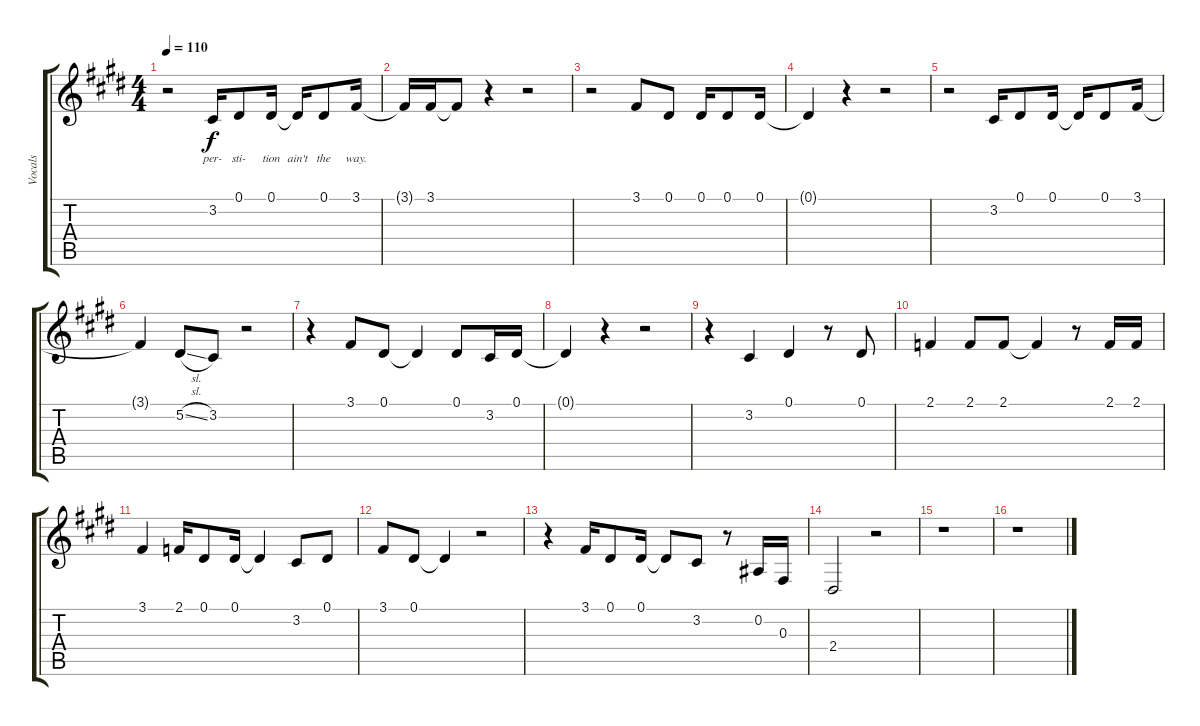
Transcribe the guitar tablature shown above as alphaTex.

\track ("Vocals" "Vocals") {instrument frenchhorn}
\staff {score tabs}
\tuning (Eb4 Bb3 Gb3 Db3 Ab2 Eb2) {hide}
\ts (4 4)
\tempo 110
\clef g2
\ks e
r.2{dy f} 3.2.16{lyrics (0 "per-") lyrics (1 "") lyrics (2 "") lyrics (3 "") lyrics (4 "")} 0.1.8{lyrics (0 "sti-") lyrics (1 "") lyrics (2 "") lyrics (3 "") lyrics (4 "")} 0.1.16{lyrics (0 "tion") lyrics (1 "") lyrics (2 "") lyrics (3 "") lyrics (4 "")} 0.1{t}.16{lyrics (0 "ain't") lyrics (1 "") lyrics (2 "") lyrics (3 "") lyrics (4 "")} 0.1.8{lyrics (0 "the") lyrics (1 "") lyrics (2 "") lyrics (3 "") lyrics (4 "")} 3.1.16{lyrics (0 "way.") lyrics (1 "") lyrics (2 "") lyrics (3 "") lyrics (4 "")} |
3.1{t}.16 3.1.16 3.1{t}.8 r.4 r.2 |
r.2 3.1.8 0.1.8 0.1.16 0.1.8 0.1.16 |
0.1{t}.4 r.4 r.2 |
r.2 3.2.16 0.1.8 0.1.16 0.1{t}.16 0.1.8 3.1.16 |
3.1{t}.4 5.2{sl}.8 3.2.8 r.2 |
r.4 3.1.8 0.1.8 0.1{t}.4 0.1.8 3.2.16 0.1.16 |
0.1{t}.4 r.4 r.2 |
r.4 3.2.4 0.1.4 r.8 0.1.8 |
2.1.4 2.1.8 2.1.8 2.1{t}.4 r.8 2.1.16 2.1.16 |
3.1.4 2.1.16 0.1.8 0.1.16 0.1{t}.4 3.2.8 0.1.8 |
3.1.8 0.1.8 0.1{t}.4 r.2 |
r.4 3.1.16 0.1.8 0.1.16 0.1{t}.8 3.2.8 r.8 0.2.16 0.3.16 |
2.4.2 r.2 |
r.1 |
r.1
